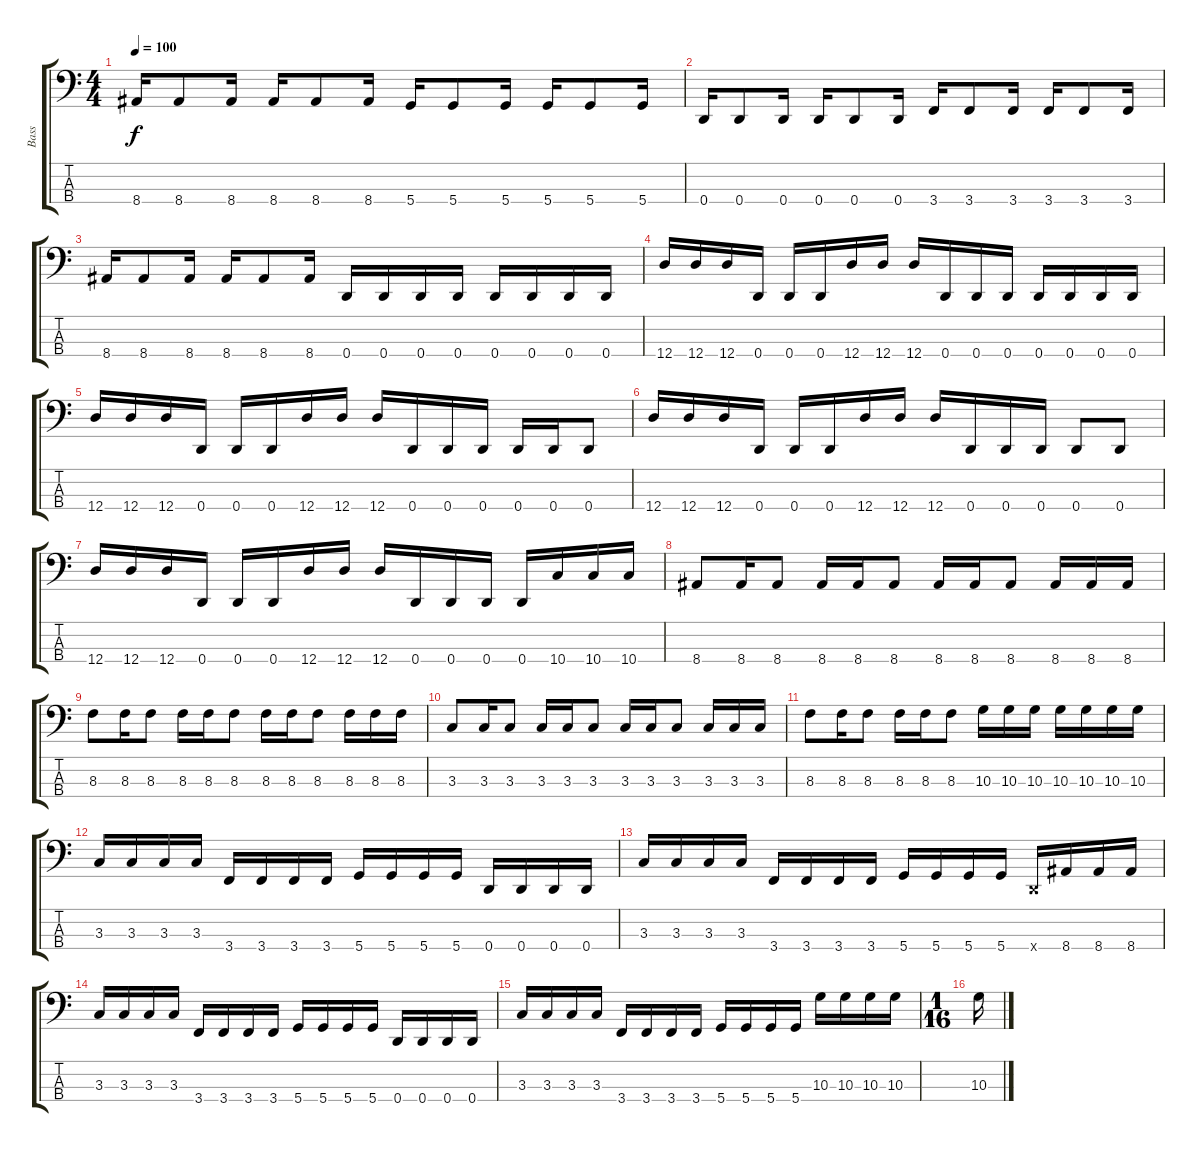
\track ("Bass" "Bass") {instrument electricbasspick}
\staff {score tabs}
\tuning (G2 D2 A1 D1) {hide}
\ts (4 4)
\tempo 100
\clef f4
\ks c
8.4.16{dy f} 8.4.8 8.4.16 8.4.16 8.4.8 8.4.16 5.4.16 5.4.8 5.4.16 5.4.16 5.4.8 5.4.16 |
0.4.16 0.4.8 0.4.16 0.4.16 0.4.8 0.4.16 3.4.16 3.4.8 3.4.16 3.4.16 3.4.8 3.4.16 |
8.4.16 8.4.8 8.4.16 8.4.16 8.4.8 8.4.16 0.4.16 0.4.16 0.4.16 0.4.16 0.4.16 0.4.16 0.4.16 0.4.16 |
12.4.16 12.4.16 12.4.16 0.4.16 0.4.16 0.4.16 12.4.16 12.4.16 12.4.16 0.4.16 0.4.16 0.4.16 0.4.16 0.4.16 0.4.16 0.4.16 |
12.4.16 12.4.16 12.4.16 0.4.16 0.4.16 0.4.16 12.4.16 12.4.16 12.4.16 0.4.16 0.4.16 0.4.16 0.4.16 0.4.16 0.4.8 |
12.4.16 12.4.16 12.4.16 0.4.16 0.4.16 0.4.16 12.4.16 12.4.16 12.4.16 0.4.16 0.4.16 0.4.16 0.4.8 0.4.8 |
12.4.16 12.4.16 12.4.16 0.4.16 0.4.16 0.4.16 12.4.16 12.4.16 12.4.16 0.4.16 0.4.16 0.4.16 0.4.16 10.4.16 10.4.16 10.4.16 |
8.4.8 8.4.16 8.4.8 8.4.16 8.4.16 8.4.8 8.4.16 8.4.16 8.4.8 8.4.16 8.4.16 8.4.16 |
8.3.8 8.3.16 8.3.8 8.3.16 8.3.16 8.3.8 8.3.16 8.3.16 8.3.8 8.3.16 8.3.16 8.3.16 |
3.3.8 3.3.16 3.3.8 3.3.16 3.3.16 3.3.8 3.3.16 3.3.16 3.3.8 3.3.16 3.3.16 3.3.16 |
8.3.8 8.3.16 8.3.8 8.3.16 8.3.16 8.3.8 10.3.16 10.3.16 10.3.16 10.3.16 10.3.16 10.3.16 10.3.16 |
3.3.16 3.3.16 3.3.16 3.3.16 3.4.16 3.4.16 3.4.16 3.4.16 5.4.16 5.4.16 5.4.16 5.4.16 0.4.16 0.4.16 0.4.16 0.4.16 |
3.3.16 3.3.16 3.3.16 3.3.16 3.4.16 3.4.16 3.4.16 3.4.16 5.4.16 5.4.16 5.4.16 5.4.16 0.4{x}.16 8.4.16 8.4.16 8.4.16 |
3.3.16 3.3.16 3.3.16 3.3.16 3.4.16 3.4.16 3.4.16 3.4.16 5.4.16 5.4.16 5.4.16 5.4.16 0.4.16 0.4.16 0.4.16 0.4.16 |
3.3.16 3.3.16 3.3.16 3.3.16 3.4.16 3.4.16 3.4.16 3.4.16 5.4.16 5.4.16 5.4.16 5.4.16 10.3.16 10.3.16 10.3.16 10.3.16 |
\ts (1 16)
10.3.16
